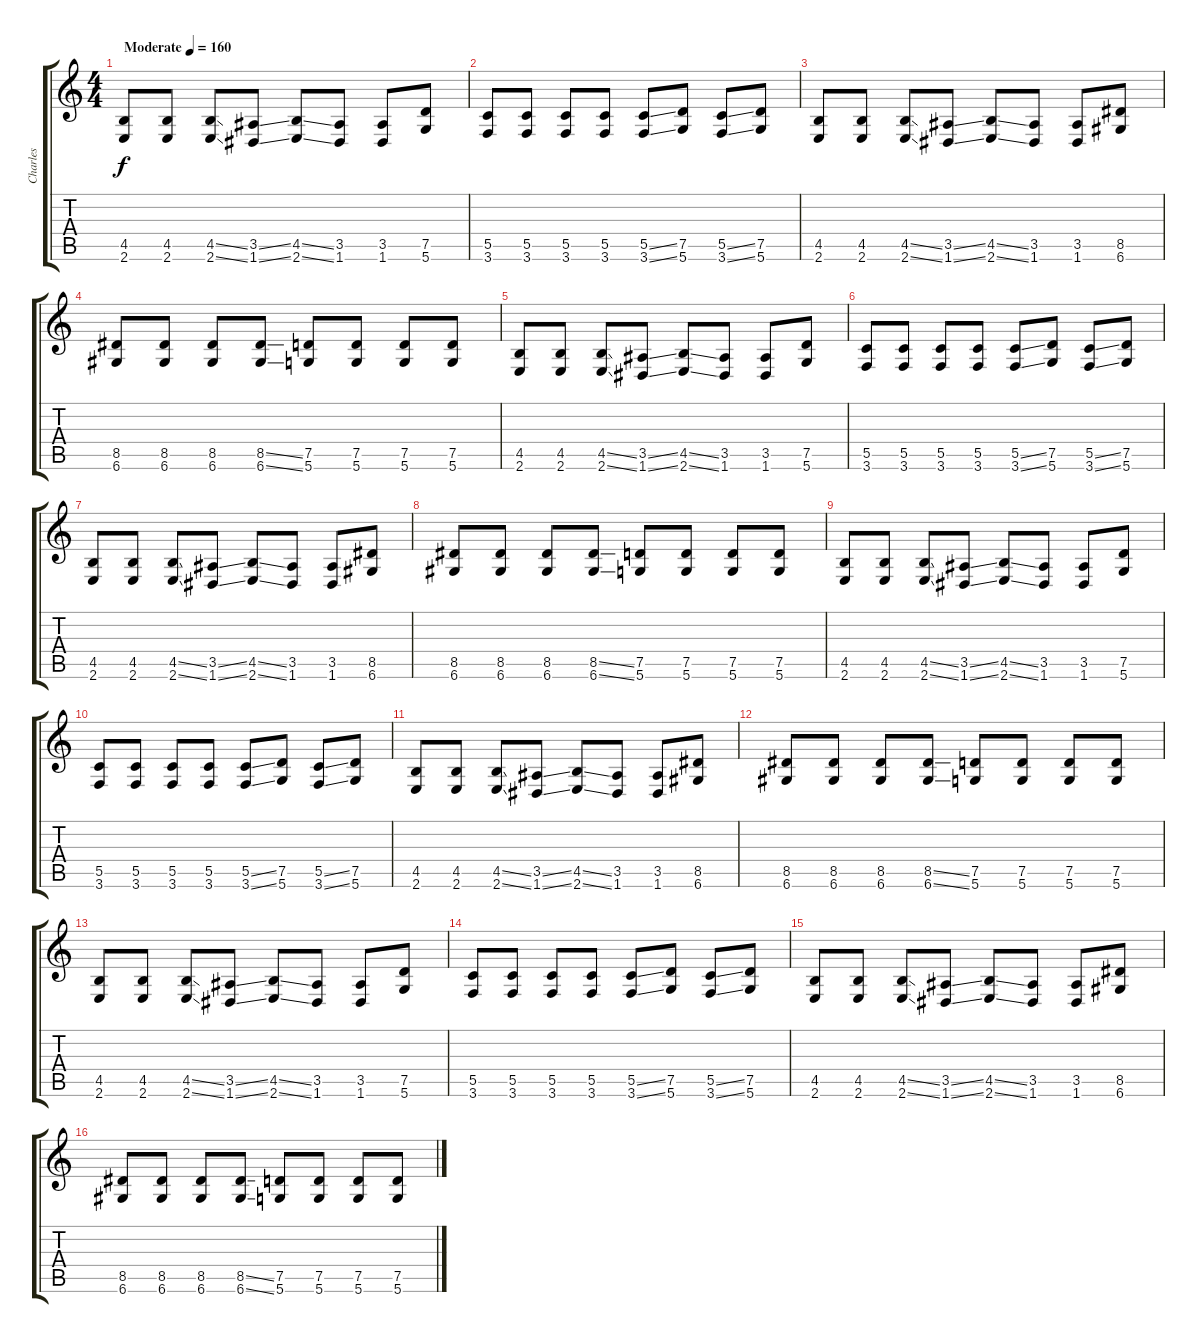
\track ("Charles" "Charles") {instrument distortionguitar}
\staff {score tabs}
\tuning (D4 A3 F3 C3 G2 D2) {hide}
\ts (4 4)
\tempo (160 "Moderate")
\clef g2
\ks c
(4.5 2.6).8{dy f instrument distortionguitar} (4.5 2.6).8 (4.5{ss} 2.6{ss}).8 (3.5{ss} 1.6{ss}).8 (4.5{ss} 2.6{ss}).8 (3.5 1.6).8 (3.5 1.6).8 (7.5 5.6).8 |
(5.5 3.6).8 (5.5 3.6).8 (5.5 3.6).8 (5.5 3.6).8 (5.5{ss} 3.6{ss}).8 (7.5 5.6).8 (5.5{ss} 3.6{ss}).8 (7.5 5.6).8 |
(4.5 2.6).8 (4.5 2.6).8 (4.5{ss} 2.6{ss}).8 (3.5{ss} 1.6{ss}).8 (4.5{ss} 2.6{ss}).8 (3.5 1.6).8 (3.5 1.6).8 (8.5 6.6).8 |
(8.5 6.6).8 (8.5 6.6).8 (8.5 6.6).8 (8.5{ss} 6.6{ss}).8 (7.5 5.6).8 (7.5 5.6).8 (7.5 5.6).8 (7.5 5.6).8 |
(4.5 2.6).8 (4.5 2.6).8 (4.5{ss} 2.6{ss}).8 (3.5{ss} 1.6{ss}).8 (4.5{ss} 2.6{ss}).8 (3.5 1.6).8 (3.5 1.6).8 (7.5 5.6).8 |
(5.5 3.6).8 (5.5 3.6).8 (5.5 3.6).8 (5.5 3.6).8 (5.5{ss} 3.6{ss}).8 (7.5 5.6).8 (5.5{ss} 3.6{ss}).8 (7.5 5.6).8 |
(4.5 2.6).8 (4.5 2.6).8 (4.5{ss} 2.6{ss}).8 (3.5{ss} 1.6{ss}).8 (4.5{ss} 2.6{ss}).8 (3.5 1.6).8 (3.5 1.6).8 (8.5 6.6).8 |
(8.5 6.6).8 (8.5 6.6).8 (8.5 6.6).8 (8.5{ss} 6.6{ss}).8 (7.5 5.6).8 (7.5 5.6).8 (7.5 5.6).8 (7.5 5.6).8 |
(4.5 2.6).8 (4.5 2.6).8 (4.5{ss} 2.6{ss}).8 (3.5{ss} 1.6{ss}).8 (4.5{ss} 2.6{ss}).8 (3.5 1.6).8 (3.5 1.6).8 (7.5 5.6).8 |
(5.5 3.6).8 (5.5 3.6).8 (5.5 3.6).8 (5.5 3.6).8 (5.5{ss} 3.6{ss}).8 (7.5 5.6).8 (5.5{ss} 3.6{ss}).8 (7.5 5.6).8 |
(4.5 2.6).8 (4.5 2.6).8 (4.5{ss} 2.6{ss}).8 (3.5{ss} 1.6{ss}).8 (4.5{ss} 2.6{ss}).8 (3.5 1.6).8 (3.5 1.6).8 (8.5 6.6).8 |
(8.5 6.6).8 (8.5 6.6).8 (8.5 6.6).8 (8.5{ss} 6.6{ss}).8 (7.5 5.6).8 (7.5 5.6).8 (7.5 5.6).8 (7.5 5.6).8 |
(4.5 2.6).8 (4.5 2.6).8 (4.5{ss} 2.6{ss}).8 (3.5{ss} 1.6{ss}).8 (4.5{ss} 2.6{ss}).8 (3.5 1.6).8 (3.5 1.6).8 (7.5 5.6).8 |
(5.5 3.6).8 (5.5 3.6).8 (5.5 3.6).8 (5.5 3.6).8 (5.5{ss} 3.6{ss}).8 (7.5 5.6).8 (5.5{ss} 3.6{ss}).8 (7.5 5.6).8 |
(4.5 2.6).8 (4.5 2.6).8 (4.5{ss} 2.6{ss}).8 (3.5{ss} 1.6{ss}).8 (4.5{ss} 2.6{ss}).8 (3.5 1.6).8 (3.5 1.6).8 (8.5 6.6).8 |
(8.5 6.6).8 (8.5 6.6).8 (8.5 6.6).8 (8.5{ss} 6.6{ss}).8 (7.5 5.6).8 (7.5 5.6).8 (7.5 5.6).8 (7.5 5.6).8
